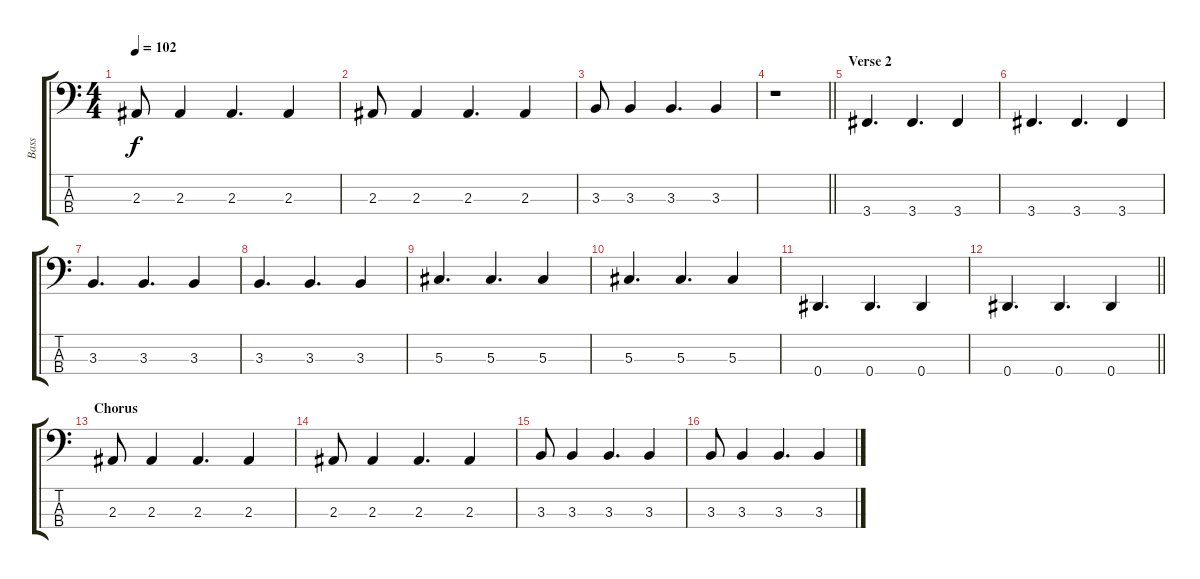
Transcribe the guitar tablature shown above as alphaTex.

\track ("Bass" "Bass") {instrument electricbassfinger}
\staff {score tabs}
\tuning (Gb2 Db2 Ab1 Eb1) {hide}
\ts (4 4)
\tempo 102
\clef f4
\ks c
2.3.8{dy f} 2.3.4 2.3.4{d} 2.3.4 |
2.3.8 2.3.4 2.3.4{d} 2.3.4 |
3.3.8 3.3.4 3.3.4{d} 3.3.4 |
\barLineRight lightlight
r.1 |
\section ("" "Verse 2")
3.4.4{d} 3.4.4{d} 3.4.4 |
3.4.4{d} 3.4.4{d} 3.4.4 |
3.3.4{d} 3.3.4{d} 3.3.4 |
3.3.4{d} 3.3.4{d} 3.3.4 |
5.3.4{d} 5.3.4{d} 5.3.4 |
5.3.4{d} 5.3.4{d} 5.3.4 |
0.4.4{d} 0.4.4{d} 0.4.4 |
\barLineRight lightlight
0.4.4{d} 0.4.4{d} 0.4.4 |
\section ("" "Chorus")
2.3.8 2.3.4 2.3.4{d} 2.3.4 |
2.3.8 2.3.4 2.3.4{d} 2.3.4 |
3.3.8 3.3.4 3.3.4{d} 3.3.4 |
3.3.8 3.3.4 3.3.4{d} 3.3.4
